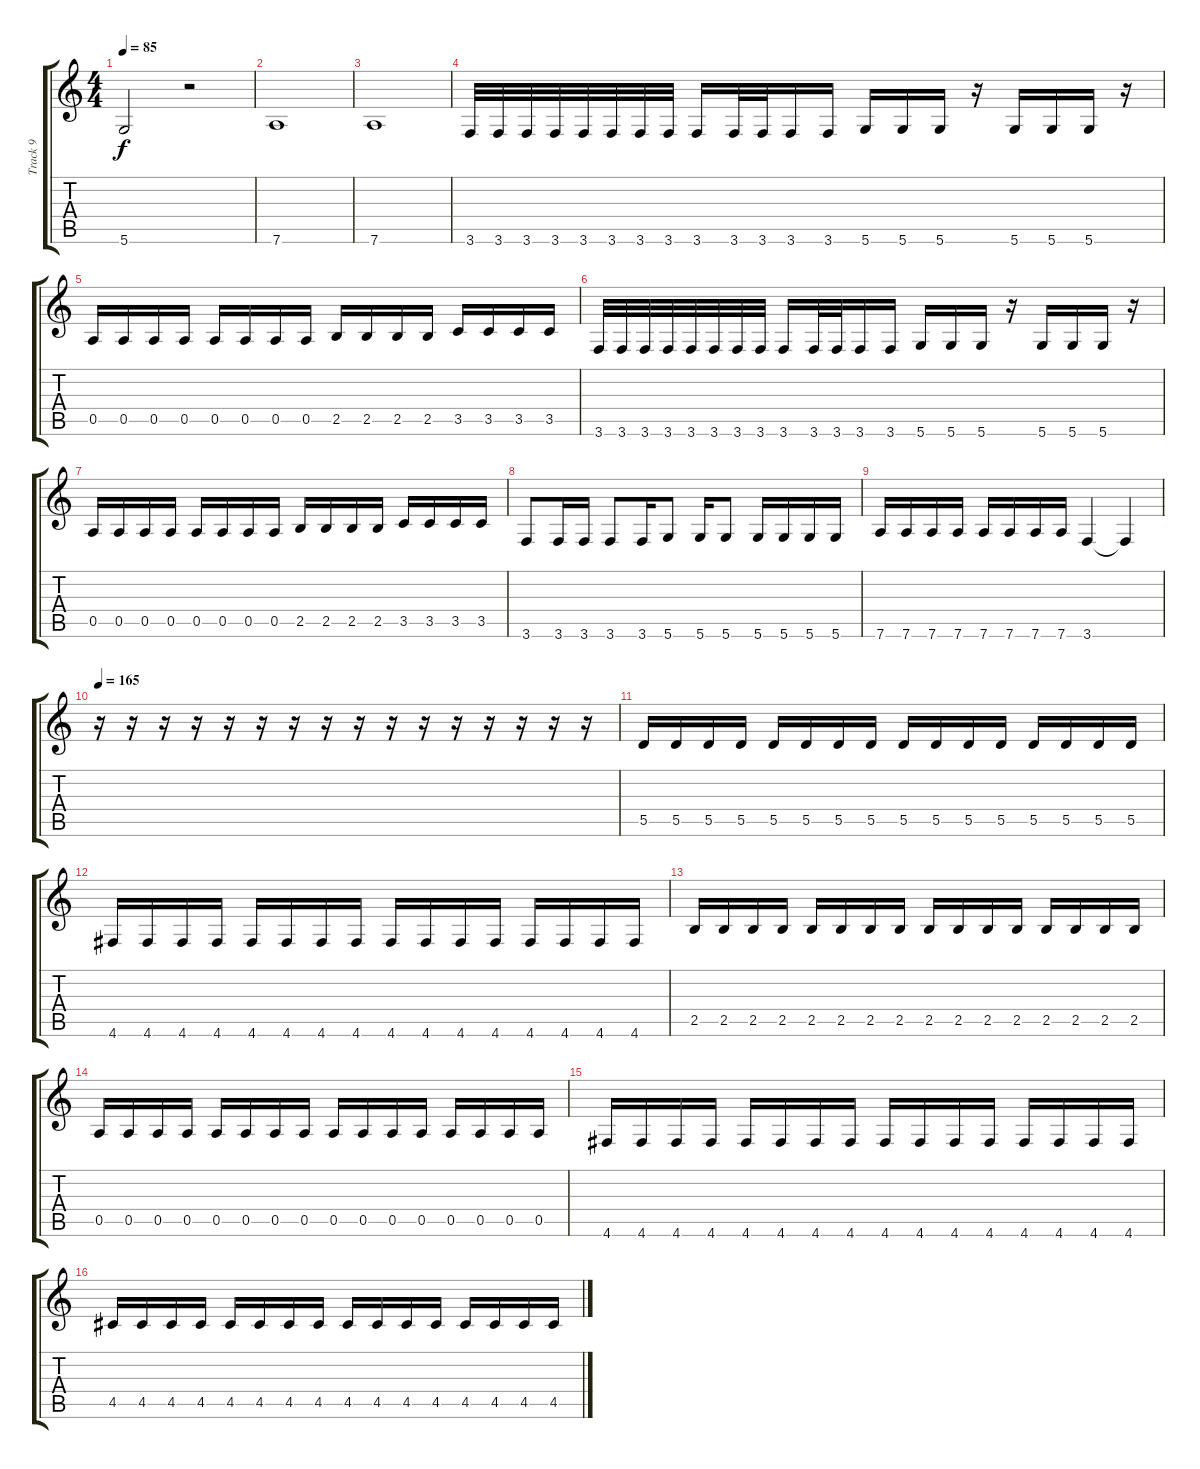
\track ("Track 9" "Track 9") {instrument electricbasspick}
\staff {score tabs}
\tuning (E4 B3 G3 D3 A2 D2) {hide}
\ts (4 4)
\tempo 85
\clef g2
\ks c
5.6.2{dy f} r.2 |
7.6.1 |
7.6.1 |
3.6.32 3.6.32 3.6.32 3.6.32 3.6.32 3.6.32 3.6.32 3.6.32 3.6.16 3.6.32 3.6.32 3.6.16 3.6.16 5.6.16 5.6.16 5.6.16 r.16 5.6.16 5.6.16 5.6.16 r.16 |
0.5.16 0.5.16 0.5.16 0.5.16 0.5.16 0.5.16 0.5.16 0.5.16 2.5.16 2.5.16 2.5.16 2.5.16 3.5.16 3.5.16 3.5.16 3.5.16 |
3.6.32 3.6.32 3.6.32 3.6.32 3.6.32 3.6.32 3.6.32 3.6.32 3.6.16 3.6.32 3.6.32 3.6.16 3.6.16 5.6.16 5.6.16 5.6.16 r.16 5.6.16 5.6.16 5.6.16 r.16 |
0.5.16 0.5.16 0.5.16 0.5.16 0.5.16 0.5.16 0.5.16 0.5.16 2.5.16 2.5.16 2.5.16 2.5.16 3.5.16 3.5.16 3.5.16 3.5.16 |
3.6.8 3.6.16 3.6.16 3.6.8 3.6.16 5.6.8 5.6.16 5.6.8 5.6.16 5.6.16 5.6.16 5.6.16 |
7.6.16 7.6.16 7.6.16 7.6.16 7.6.16 7.6.16 7.6.16 7.6.16 3.6.4 3.6{t}.4 |
\tempo 165
r.16 r.16 r.16 r.16 r.16 r.16 r.16 r.16 r.16 r.16 r.16 r.16 r.16 r.16 r.16 r.16 |
5.5.16 5.5.16 5.5.16 5.5.16 5.5.16 5.5.16 5.5.16 5.5.16 5.5.16 5.5.16 5.5.16 5.5.16 5.5.16 5.5.16 5.5.16 5.5.16 |
4.6.16 4.6.16 4.6.16 4.6.16 4.6.16 4.6.16 4.6.16 4.6.16 4.6.16 4.6.16 4.6.16 4.6.16 4.6.16 4.6.16 4.6.16 4.6.16 |
2.5.16 2.5.16 2.5.16 2.5.16 2.5.16 2.5.16 2.5.16 2.5.16 2.5.16 2.5.16 2.5.16 2.5.16 2.5.16 2.5.16 2.5.16 2.5.16 |
0.5.16 0.5.16 0.5.16 0.5.16 0.5.16 0.5.16 0.5.16 0.5.16 0.5.16 0.5.16 0.5.16 0.5.16 0.5.16 0.5.16 0.5.16 0.5.16 |
4.6.16 4.6.16 4.6.16 4.6.16 4.6.16 4.6.16 4.6.16 4.6.16 4.6.16 4.6.16 4.6.16 4.6.16 4.6.16 4.6.16 4.6.16 4.6.16 |
4.5.16 4.5.16 4.5.16 4.5.16 4.5.16 4.5.16 4.5.16 4.5.16 4.5.16 4.5.16 4.5.16 4.5.16 4.5.16 4.5.16 4.5.16 4.5.16
